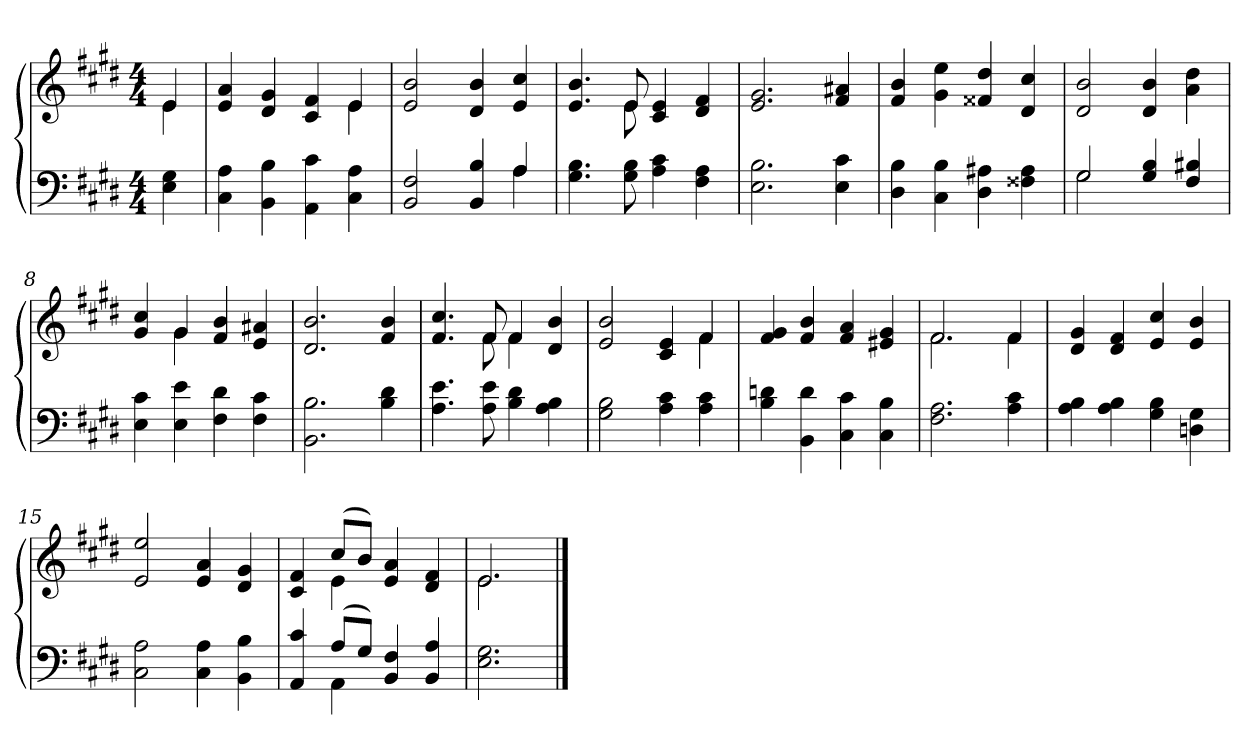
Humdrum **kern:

**kern	**kern
*part2	*part1
*staff2	*staff1
*clefF4	*clefG2
*k[f#c#g#d#]	*k[f#c#g#d#]
*E:	*E:
*M4/4	*M4/4
*MM115	*MM115
=1	=1
*	*^
4E\ 4G#\	4e/	4e\
=2	=2	=2
4C#\ 4A\	4e/ 4a/	2.ryy
4BB\ 4B\	4d#/ 4g#/	.
4AA\ 4c#\	4c#/ 4f#/	.
4C#\ 4A\	4e/	4e\
*	*v	*v
=3	=3
*^	*
2BB/ 2F#/	2.ryy	2e/ 2b/
4BB/ 4B/	.	4d#/ 4b/
4A/	4A\	4e/ 4cc#/
*v	*v	*
=4	=4
*	*^
4.G#\ 4.B\	4.e/ 4.b/	4.ryy
8G#\ 8B\	8e/	8e\
4A\ 4c#\	4c#/ 4e/	2ryy
4F#\ 4A\	4d#/ 4f#/	.
*	*v	*v
=5	=5
2.E\ 2.B\	2.e/ 2.g#/
4E\ 4c#\	4f#/ 4a#X/
=6	=6
4D#\ 4B\	4f#/ 4b/
4C#\ 4B\	4g#\ 4ee\
4D#\ 4A#X\	4f##X/ 4dd#/
4F##X\ 4A#\	4d#/ 4cc#/
=7	=7
*^	*
2G#/	2G#\	2d#/ 2b/
4G#/ 4B/	2ryy	4d#/ 4b/
4F#/ 4B#X/	.	4a\ 4dd#\
*v	*v	*
=8	=8
*	*^
4E\ 4c#\	4g#/ 4cc#/	4ryy
4E\ 4e\	4g#/	4g#\
4F#\ 4d#\	4f#/ 4b/	2ryy
4F#\ 4c#\	4e/ 4a#X/	.
*	*v	*v
=9	=9
2.BB\ 2.B\	2.d#/ 2.b/
4B\ 4d#\	4f#/ 4b/
!!LO:LB:g=z
=10	=10
*	*^
4.A\ 4.e\	4.f#/ 4.cc#/	4.ryy
8A\ 8e\	8f#/	8f#\
4B\ 4d#\	4f#/	4f#\
4A\ 4B\	4d#/ 4b/	4ryy
=11	=11	=11
2G#\ 2B\	2e/ 2b/	2.ryy
4A\ 4c#\	4c#/ 4e/	.
4A\ 4c#\	4f#/	4f#\
*	*v	*v
=12	=12
4B\ 4dn\	4f#/ 4g#/
4BB\ 4d\	4f#/ 4b/
4C#\ 4c#\	4f#/ 4a/
4C#\ 4B\	4e#X/ 4g#/
=13	=13
*	*^
2.F#\ 2.A\	2.f#/	2.f#\
4A\ 4c#\	4f#/	4f#\
*	*v	*v
=14	=14
4A\ 4B\	4d#/ 4g#/
4A\ 4B\	4d#/ 4f#/
4G#\ 4B\	4e/ 4cc#/
4Dn\ 4G#\	4e/ 4b/
=15	=15
2C#\ 2A\	2e/ 2ee/
4C#\ 4A\	4e/ 4a/
4BB\ 4B\	4d#/ 4g#/
=16	=16
*^	*^
4AA/ 4c#/	4ryy	4c#/ 4f#/	4ryy
(>8A/L	4AA\	(>8cc#/L	4e\
8G#/J)	.	8b/J)	.
4BB/ 4F#/	2ryy	4e/ 4a/	2ryy
4BB/ 4A/	.	4d#/ 4f#/	.
*v	*v	*	*
=17	=17	=17
2.E\ 2.G#\	2.e/	2.e\
*	*v	*v
==	==
*-	*-
